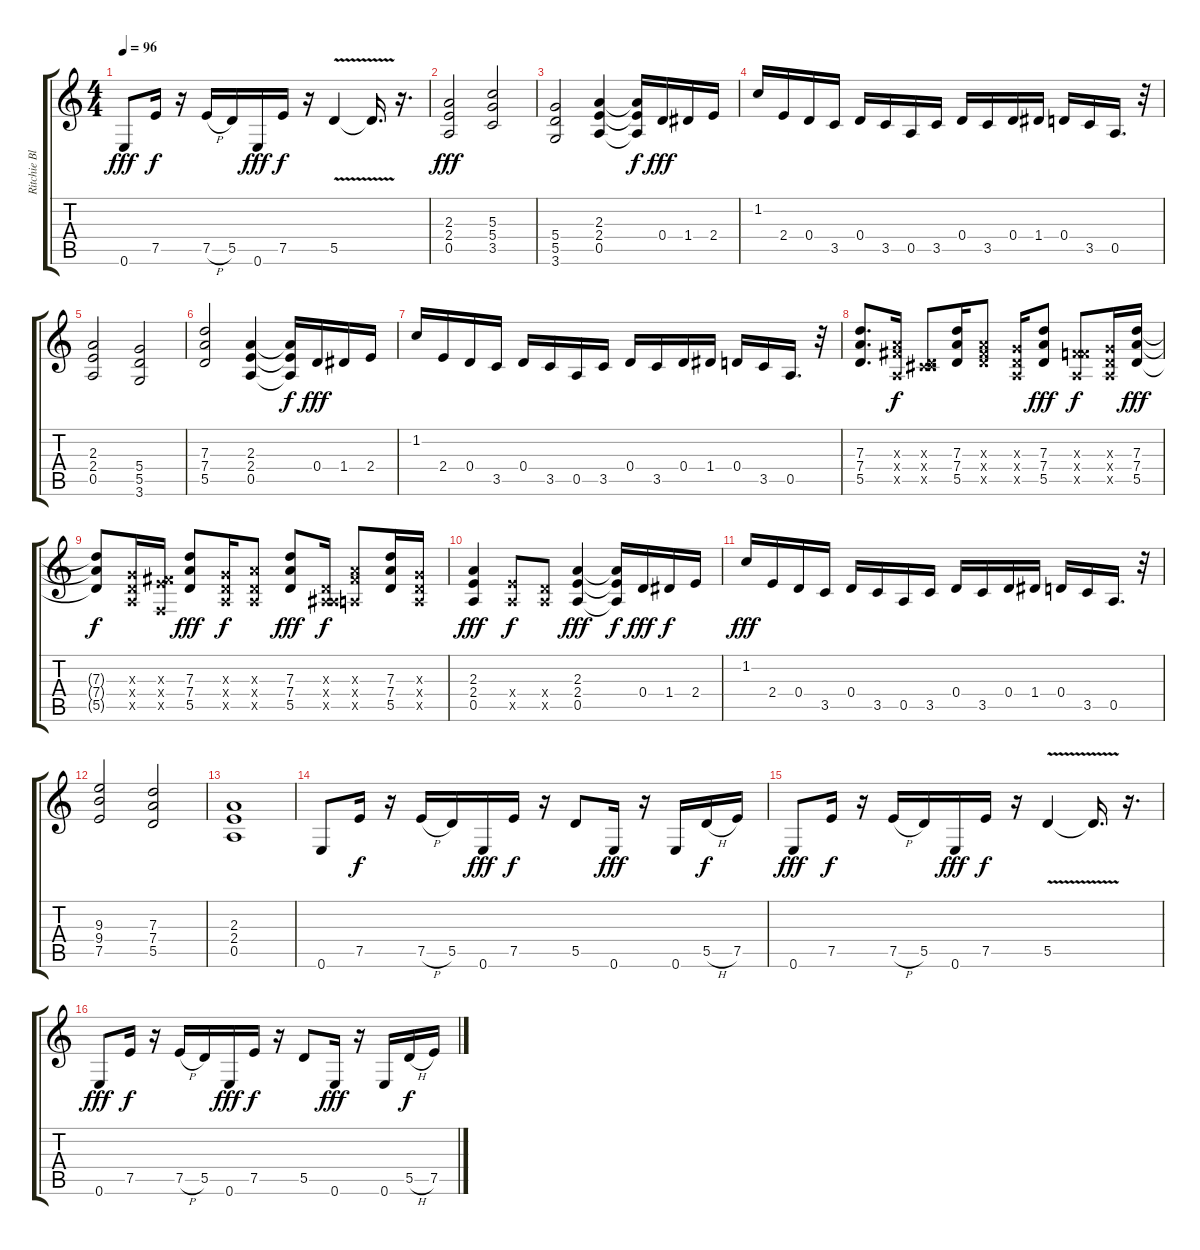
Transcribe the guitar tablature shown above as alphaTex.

\track ("Ritchie Blackmore" "Ritchie Bl") {instrument distortionguitar}
\staff {score tabs}
\tuning (E4 B3 G3 D3 A2 E2) {hide}
\ts (4 4)
\tempo 96
\clef g2
\ks c
0.6.8{dy fff} 7.5.16{dy f} r.16 7.5{h}.16 5.5.16 0.6.16{dy fff} 7.5.16{dy f} r.16 5.5{v}.4 5.5{t}.16{d} r.16{d} |
(2.3 2.4 0.5).2{dy fff} (5.3 5.4 3.5).2 |
(5.4 5.5 3.6).2 (2.3 2.4 0.5).4 (2.3{t} 2.4{t} 0.5{t}).16{dy f} 0.4.16{dy fff} 1.4.16 2.4.16 |
1.2.16 2.4.16 0.4.16 3.5.16 0.4.16 3.5.16 0.5.16 3.5.16 0.4.16 3.5.16 0.4.16 1.4.16 0.4.16 3.5.16 0.5.16{d} r.32 |
(2.3 2.4 0.5).2 (5.4 5.5 3.6).2 |
(7.3 7.4 5.5).2 (2.3 2.4 0.5).4 (2.3{t} 2.4{t} 0.5{t}).16{dy f} 0.4.16{dy fff} 1.4.16 2.4.16 |
1.2.16 2.4.16 0.4.16 3.5.16 0.4.16 3.5.16 0.5.16 3.5.16 0.4.16 3.5.16 0.4.16 1.4.16 0.4.16 3.5.16 0.5.16{d} r.32 |
(7.3 7.4 5.5).8{d} (2.3{x} 4.4{x} 0.5{x}).16{dy f} (-7.3{x} 0.4{x} 4.5{x}).8 (7.3 7.4 5.5).16 (2.3{x} 4.4{x} 5.5{x}).8 (0.3{x} 0.4{x} 0.5{x}).16 (7.3 7.4 5.5).8{dy fff} (-2.3{x} 3.4{x} 0.5{x}).8{dy f} (0.3{x} 0.4{x} 0.5{x}).16 (7.3 7.4 5.5).16{dy fff} |
(7.3{t} 7.4{t} 5.5{t}).8{dy f} (0.3{x} 0.4{x} 0.5{x}).16 (-14.3{x} 4.4{x} 7.5{x}).16 (7.3 7.4 5.5).8{dy fff} (0.3{x} 0.4{x} 0.5{x}).16{dy f} (2.3{x} 0.4{x} 0.5{x}).8 (7.3 7.4 5.5).8{dy fff} (-9.3{x} 0.4{x} 1.5{x}).16{dy f} (2.3{x} 4.4{x} 0.5{x}).8 (7.3 7.4 5.5).16 (0.3{x} 0.4{x} 0.5{x}).16 |
(2.3 2.4 0.5).4{dy fff} (2.4{x} 0.5{x}).8{dy f} (0.4{x} 0.5{x}).8 (2.3 2.4 0.5).4{dy fff} (2.3{t} 2.4{t} 0.5{t}).16{dy f} 0.4.16{dy fff} 1.4.16{dy f} 2.4.16 |
1.2.16{dy fff} 2.4.16 0.4.16 3.5.16 0.4.16 3.5.16 0.5.16 3.5.16 0.4.16 3.5.16 0.4.16 1.4.16 0.4.16 3.5.16 0.5.16{d} r.32 |
(9.3 9.4 7.5).2 (7.3 7.4 5.5).2 |
(2.3 2.4 0.5).1 |
0.6.8 7.5.16{dy f} r.16 7.5{h}.16 5.5.16 0.6.16{dy fff} 7.5.16{dy f} r.16 5.5.8 0.6.16{dy fff} r.16 0.6.16 5.5{h}.16{dy f} 7.5.16 |
0.6.8{dy fff} 7.5.16{dy f} r.16 7.5{h}.16 5.5.16 0.6.16{dy fff} 7.5.16{dy f} r.16 5.5{v}.4 5.5{t}.16{d} r.16{d} |
0.6.8{dy fff} 7.5.16{dy f} r.16 7.5{h}.16 5.5.16 0.6.16{dy fff} 7.5.16{dy f} r.16 5.5.8 0.6.16{dy fff} r.16 0.6.16 5.5{h}.16{dy f} 7.5.16
